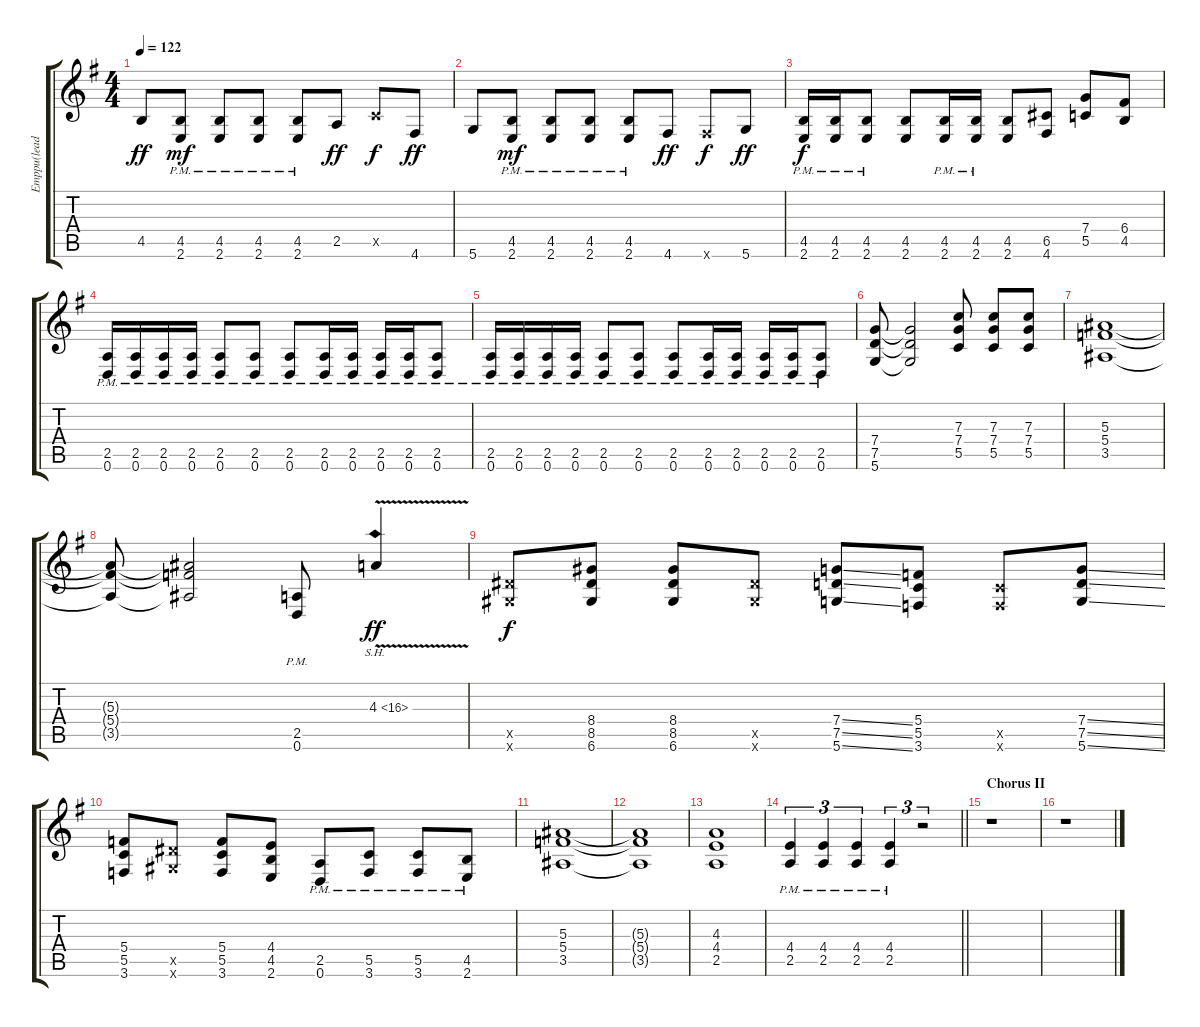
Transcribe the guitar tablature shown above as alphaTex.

\track ("Emppu(lead)" "Emppu(lead") {instrument overdrivenguitar}
\staff {score tabs}
\tuning (D4 A3 F3 C3 G2 D2) {hide}
\ts (4 4)
\tempo 122
\clef g2
\ks g
4.5.8{dy ff} (4.5{pm} 2.6{pm}).8{dy mf} (4.5{pm} 2.6{pm}).8 (4.5{pm} 2.6{pm}).8 (4.5{pm} 2.6{pm}).8 2.5.8{dy ff} 5.5{x}.8{dy f} 4.6.8{dy ff} |
5.6.8 (4.5{pm} 2.6{pm}).8{dy mf} (4.5{pm} 2.6{pm}).8 (4.5{pm} 2.6{pm}).8 (4.5{pm} 2.6{pm}).8 4.6.8{dy ff} 4.6{x}.8{dy f} 5.6.8{dy ff} |
(4.5{pm} 2.6{pm}).16{dy f} (4.5{pm} 2.6{pm}).16 (4.5{pm} 2.6{pm}).8 (4.5 2.6).8 (4.5{pm} 2.6{pm}).16 (4.5{pm} 2.6{pm}).16 (4.5 2.6).8 (6.5 4.6).8 (7.4 5.5).8 (6.4 4.5).8 |
(2.5{pm} 0.6{pm}).16 (2.5{pm} 0.6{pm}).16 (2.5{pm} 0.6{pm}).16 (2.5{pm} 0.6{pm}).16 (2.5{pm} 0.6{pm}).8 (2.5{pm} 0.6{pm}).8 (2.5{pm} 0.6{pm}).8 (2.5{pm} 0.6{pm}).16 (2.5{pm} 0.6{pm}).16 (2.5{pm} 0.6{pm}).16 (2.5{pm} 0.6{pm}).16 (2.5{pm} 0.6{pm}).8 |
(2.5{pm} 0.6{pm}).16 (2.5{pm} 0.6{pm}).16 (2.5{pm} 0.6{pm}).16 (2.5{pm} 0.6{pm}).16 (2.5{pm} 0.6{pm}).8 (2.5{pm} 0.6{pm}).8 (2.5{pm} 0.6{pm}).8 (2.5{pm} 0.6{pm}).16 (2.5{pm} 0.6{pm}).16 (2.5{pm} 0.6{pm}).16 (2.5{pm} 0.6{pm}).16 (2.5{pm} 0.6{pm}).8 |
(7.4 7.5 5.6).8 (7.4{t} 7.5{t} 5.6{t}).2 (7.3 7.4 5.5).8 (7.3 7.4 5.5).8 (7.3 7.4 5.5).8 |
(5.3 5.4 3.5).1 |
(5.3{t} 5.4{t} 3.5{t}).8 (5.3{t} 5.4{t} 3.5{t}).2 (2.5{pm} 0.6{pm}).8 4.3{sh 12 v}.4{dy ff} |
(8.5{x} 6.6{x}).8{dy f} (8.4 8.5 6.6).8 (8.4 8.5 6.6).8 (8.5{x} 6.6{x}).8 (7.4{ss} 7.5{ss} 5.6{ss}).8 (5.4 5.5 3.6).8 (5.5{x} 3.6{x}).8 (7.4{ss} 7.5{ss} 5.6{ss}).8 |
(5.4 5.5 3.6).8 (8.5{x} 6.6{x}).8 (5.4 5.5 3.6).8 (4.4 4.5 2.6).8 (2.5{pm} 0.6{pm}).8 (5.5{pm} 3.6{pm}).8 (5.5{pm} 3.6{pm}).8 (4.5{pm} 2.6{pm}).8 |
(5.3 5.4 3.5).1 |
(5.3{t} 5.4{t} 3.5{t}).1 |
(4.3 4.4 2.5).1 |
\barLineRight lightlight
(4.4{pm} 2.5{pm}).4{tu (3 2)} (4.4{pm} 2.5{pm}).4{tu (3 2)} (4.4{pm} 2.5{pm}).4{tu (3 2)} (4.4{pm} 2.5{pm}).4{tu (3 2)} r.2{tu (3 2)} |
\section ("" "Chorus II")
r.1 |
r.1
